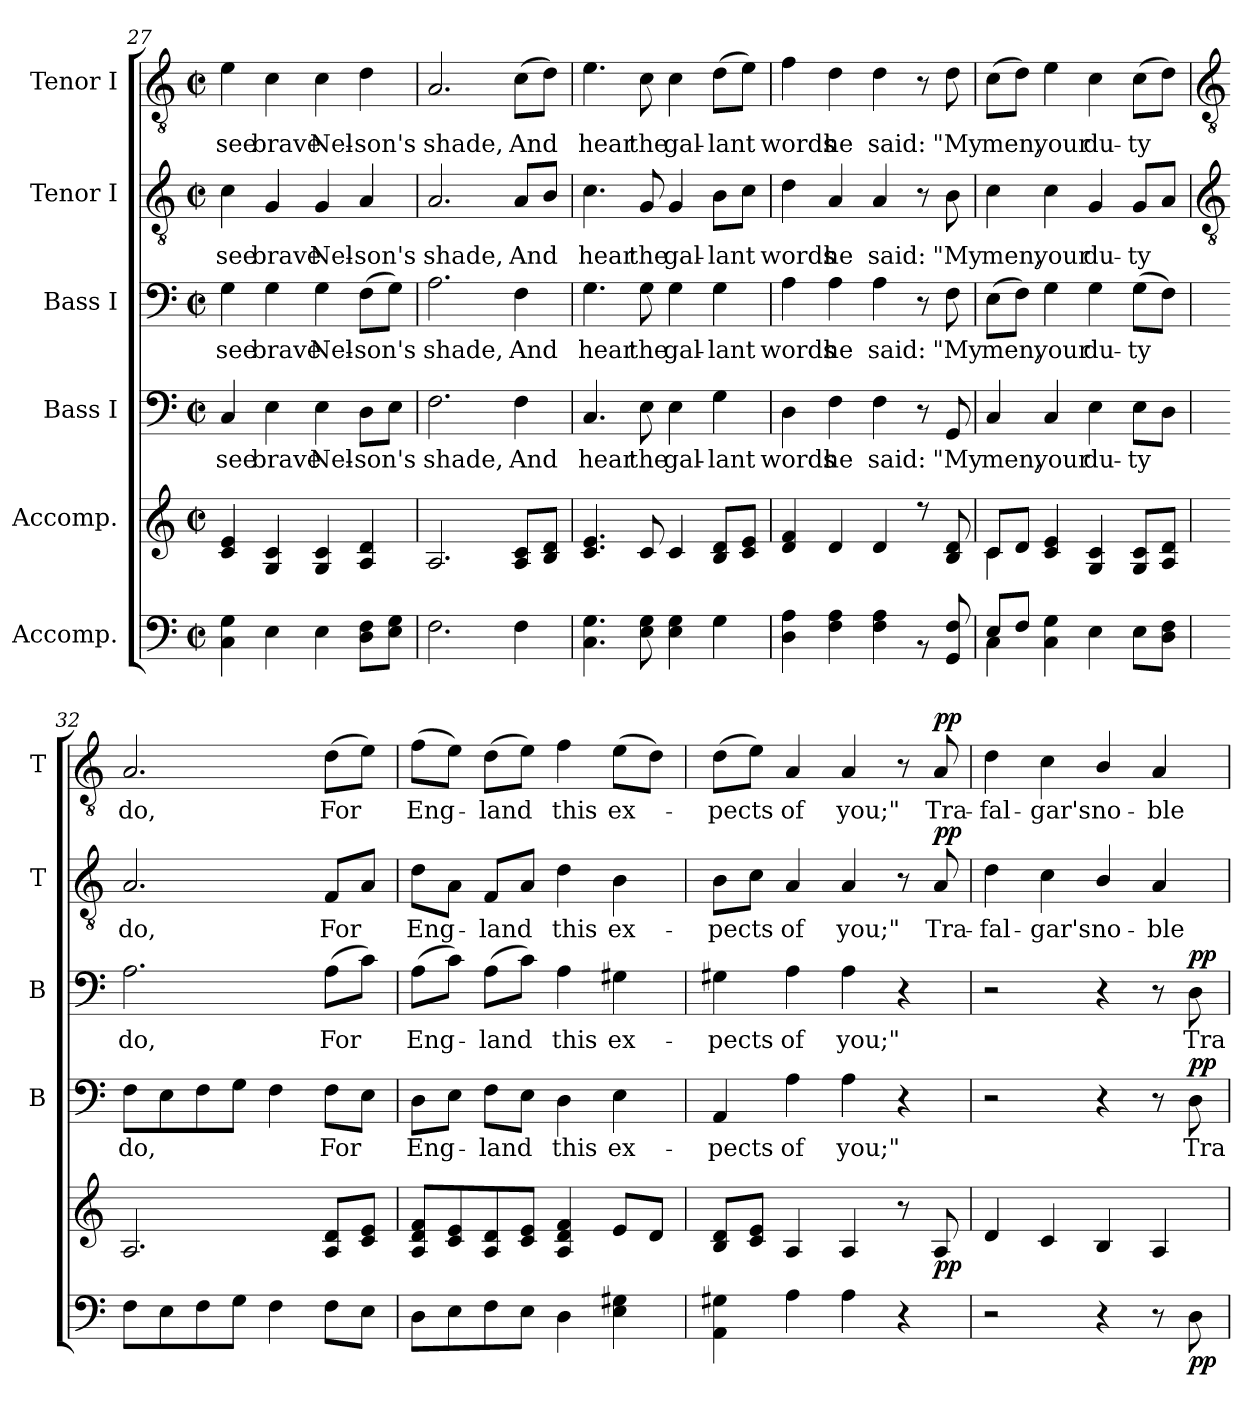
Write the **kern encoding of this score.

**kern	**dynam	**kern	**dynam	**kern	**text	**dynam	**kern	**text	**dynam	**kern	**text	**dynam	**kern	**text	**dynam
*part6	*part6	*part5	*part5	*part4	*part4	*part4	*part3	*part3	*part3	*part2	*part2	*part2	*part1	*part1	*part1
*staff6	*staff6	*staff5	*staff5	*staff4	*staff4	*staff4	*staff3	*staff3	*staff3	*staff2	*staff2	*staff2	*staff1	*staff1	*staff1
*I"Accomp.	*	*I"Accomp.	*	*I"Bass I	*	*	*I"Bass I	*	*	*I"Tenor I	*	*	*I"Tenor I	*	*
*	*	*	*	*I'B	*	*	*I'B	*	*	*I'T	*	*	*I'T	*	*
*clefF4	*	*clefG2	*	*clefF4	*	*	*clefF4	*	*	*clefGv2	*	*	*clefGv2	*	*
*k[]	*	*k[]	*	*k[]	*	*	*k[]	*	*	*k[]	*	*	*k[]	*	*
*C:	*	*C:	*	*C:	*	*	*C:	*	*	*C:	*	*	*C:	*	*
*M2/2	*	*M2/2	*	*M2/2	*	*	*M2/2	*	*	*M2/2	*	*	*M2/2	*	*
*met(c|)	*	*met(c|)	*	*met(c|)	*	*	*met(c|)	*	*	*met(c|)	*	*	*met(c|)	*	*
=27	=27	=27	=27	=27	=27	=27	=27	=27	=27	=27	=27	=27	=27	=27	=27
*^	*	*^	*	*	*	*	*	*	*	*	*	*	*	*	*
!	!	!	!	!	!	!	!LO:LY:b	!	!	!LO:LY:b	!	!	!LO:LY:b	!	!	!LO:LY:b	!
1ryy	4C\ 4G\	.	4c/ 4e/	1ryy	.	4C	see	.	4G	see	.	4c	see	.	4e	see	.
!	!	!	!	!	!	!	!LO:LY:b	!	!	!LO:LY:b	!	!	!LO:LY:b	!	!	!LO:LY:b	!
.	4E\	.	4G/ 4c/	.	.	4E	brave	.	4G	brave	.	4G	brave	.	4c	brave	.
!	!	!	!	!	!	!	!LO:LY:b	!	!	!LO:LY:b	!	!	!LO:LY:b	!	!	!LO:LY:b	!
.	4E\	.	4G/ 4c/	.	.	4E	Nel-	.	4G	Nel-	.	4G	Nel-	.	4c	Nel-	.
!	!	!	!	!	!	!	!LO:LY:b	!	!	!LO:LY:b	!	!	!LO:LY:b	!	!	!LO:LY:b	!
.	8D\ 8F\L	.	4A/ 4d/	.	.	8DL	-son's	.	(>8FL	-son's	.	4A	-son's	.	4d	-son's	.
.	8E\ 8G\J	.	.	.	.	8EJ	.	.	8GJ)	.	.	.	.	.	.	.	.
=28	=28	=28	=28	=28	=28	=28	=28	=28	=28	=28	=28	=28	=28	=28	=28	=28	=28
!	!	!	!	!	!	!	!LO:LY:b	!	!	!LO:LY:b	!	!	!LO:LY:b	!	!	!LO:LY:b	!
1ryy	2.F\	.	2.A/	1ryy	.	2.F	shade,	.	2.A	shade,	.	2.A	shade,	.	2.A	shade,	.
!	!	!	!	!	!	!	!LO:LY:b	!	!	!LO:LY:b	!	!	!LO:LY:b	!	!	!LO:LY:b	!
.	4F\	.	8A/ 8c/L	.	.	4F	And	.	4F	And	.	8AL	And	.	(>8cL	And	.
.	.	.	8B/ 8d/J	.	.	.	.	.	.	.	.	8BJ	.	.	8dJ)	.	.
=29	=29	=29	=29	=29	=29	=29	=29	=29	=29	=29	=29	=29	=29	=29	=29	=29	=29
!	!	!	!	!	!	!	!LO:LY:b	!	!	!LO:LY:b	!	!	!LO:LY:b	!	!	!LO:LY:b	!
1ryy	4.C\ 4.G\	.	4.c/ 4.e/	1ryy	.	4.C	hear	.	4.G	hear	.	4.c	hear	.	4.e	hear	.
!	!	!	!	!	!	!	!LO:LY:b	!	!	!LO:LY:b	!	!	!LO:LY:b	!	!	!LO:LY:b	!
.	8E\ 8G\	.	8c/	.	.	8E	the	.	8G	the	.	8G	the	.	8c	the	.
!	!	!	!	!	!	!	!LO:LY:b	!	!	!LO:LY:b	!	!	!LO:LY:b	!	!	!LO:LY:b	!
.	4E\ 4G\	.	4c/	.	.	4E	gal-	.	4G	gal-	.	4G	gal-	.	4c	gal-	.
!	!	!	!	!	!	!	!LO:LY:b	!	!	!LO:LY:b	!	!	!LO:LY:b	!	!	!LO:LY:b	!
.	4G\	.	8B/ 8d/L	.	.	4G	-lant	.	4G	-lant	.	8BL	-lant	.	(>8dL	-lant	.
.	.	.	8c/ 8e/J	.	.	.	.	.	.	.	.	8cJ	.	.	8eJ)	.	.
=30	=30	=30	=30	=30	=30	=30	=30	=30	=30	=30	=30	=30	=30	=30	=30	=30	=30
!	!	!	!	!	!	!	!LO:LY:b	!	!	!LO:LY:b	!	!	!LO:LY:b	!	!	!LO:LY:b	!
1ryy	4D\ 4A\	.	4d/ 4f/	1ryy	.	4D	words	.	4A	words	.	4d	words	.	4f	words	.
!	!	!	!	!	!	!	!LO:LY:b	!	!	!LO:LY:b	!	!	!LO:LY:b	!	!	!LO:LY:b	!
.	4F\ 4A\	.	4d/	.	.	4F	he	.	4A	he	.	4A	he	.	4d	he	.
!	!	!	!	!	!	!	!LO:LY:b	!	!	!LO:LY:b	!	!	!LO:LY:b	!	!	!LO:LY:b	!
.	4F\ 4A\	.	4d/	.	.	4F	said:	.	4A	said:	.	4A	said:	.	4d	said:	.
.	8r	.	8r	.	.	8r	.	.	8r	.	.	8r	.	.	8r	.	.
!	!	!	!	!	!	!	!LO:LY:b	!	!	!LO:LY:b	!	!	!LO:LY:b	!	!	!LO:LY:b	!
.	8GG/ 8F/	.	8B/ 8d/	.	.	8GG	"My	.	8F	"My	.	8B	"My	.	8d	"My	.
=31	=31	=31	=31	=31	=31	=31	=31	=31	=31	=31	=31	=31	=31	=31	=31	=31	=31
!	!	!	!	!	!	!	!LO:LY:b	!	!	!LO:LY:b	!	!	!LO:LY:b	!	!	!LO:LY:b	!
8E/L	4C\	.	8c/L	4c\	.	4C	men,	.	(>8EL	men,	.	4c	men,	.	(>8cL	men,	.
8F/J	.	.	8d/J	.	.	.	.	.	8FJ)	.	.	.	.	.	8dJ)	.	.
!	!	!	!	!	!	!	!LO:LY:b	!	!	!LO:LY:b	!	!	!LO:LY:b	!	!	!LO:LY:b	!
2.ryy	4C\ 4G\	.	4c/ 4e/	2.ryy	.	4C	your	.	4G	your	.	4c	your	.	4e	your	.
!	!	!	!	!	!	!	!LO:LY:b	!	!	!LO:LY:b	!	!	!LO:LY:b	!	!	!LO:LY:b	!
.	4E\	.	4G/ 4c/	.	.	4E	du-	.	4G	du-	.	4G	du-	.	4c	du-	.
!	!	!	!	!	!	!	!LO:LY:b	!	!	!LO:LY:b	!	!	!LO:LY:b	!	!	!LO:LY:b	!
.	8E\L	.	8G/ 8c/L	.	.	8EL	-ty	.	(>8GL	-ty	.	8GL	-ty	.	(>8cL	-ty	.
.	8D\ 8F\J	.	8A/ 8d/J	.	.	8DJ	.	.	8FJ)	.	.	8AJ	.	.	8dJ)	.	.
*v	*v	*	*	*	*	*	*	*	*	*	*	*	*	*	*	*	*
*	*	*v	*v	*	*	*	*	*	*	*	*	*	*	*	*	*
!!LO:LB:g=z
=32	=32	=32	=32	=32	=32	=32	=32	=32	=32	=32	=32	=32	=32	=32	=32
*	*	*	*	*	*	*	*	*	*	*clefGv2	*	*	*clefGv2	*	*
*^	*	*	*	*	*	*	*	*	*	*	*	*	*	*	*
!	!	!	!	!	!	!LO:LY:b	!	!	!LO:LY:b	!	!	!LO:LY:b	!	!	!LO:LY:b	!
*v	*v	*	*	*	*	*	*	*	*	*	*	*	*	*	*	*
8FL	.	2.A	.	8FL	do,	.	2.A	do,	.	2.A	do,	.	2.A	do,	.
8E	.	.	.	8E	.	.	.	.	.	.	.	.	.	.	.
8F	.	.	.	8F	.	.	.	.	.	.	.	.	.	.	.
8GJ	.	.	.	8GJ	.	.	.	.	.	.	.	.	.	.	.
4F	.	.	.	4F	.	.	.	.	.	.	.	.	.	.	.
!	!	!	!	!	!LO:LY:b	!	!	!LO:LY:b	!	!	!LO:LY:b	!	!	!LO:LY:b	!
8FL	.	8A 8dL	.	8FL	For	.	(>8AL	For	.	8FL	For	.	(>8dL	For	.
8EJ	.	8c 8eJ	.	8EJ	.	.	8cJ)	.	.	8AJ	.	.	8eJ)	.	.
=33	=33	=33	=33	=33	=33	=33	=33	=33	=33	=33	=33	=33	=33	=33	=33
!	!	!	!	!	!LO:LY:b	!	!	!LO:LY:b	!	!	!LO:LY:b	!	!	!LO:LY:b	!
8DL	.	8A 8d 8fL	.	8DL	-Eng-	.	(>8AL	Eng-	.	8dL	Eng-	.	(>8fL	Eng-	.
8E	.	8c 8e	.	8EJ	.	.	8cJ)	.	.	8AJ	.	.	8eJ)	.	.
!	!	!	!	!	!LO:LY:b	!	!	!LO:LY:b	!	!	!LO:LY:b	!	!	!LO:LY:b	!
8F	.	8A 8d	.	8FL	land	.	(>8AL	land	.	8FL	-land	.	(>8dL	land	.
8EJ	.	8c 8eJ	.	8EJ	.	.	8cJ)	.	.	8AJ	.	.	8eJ)	.	.
!	!	!	!	!	!LO:LY:b	!	!	!LO:LY:b	!	!	!LO:LY:b	!	!	!LO:LY:b	!
4D	.	4A 4d 4f	.	4D	this	.	4A	this	.	4d	this	.	4f	this	.
!	!	!	!	!	!LO:LY:b	!	!	!LO:LY:b	!	!	!LO:LY:b	!	!	!LO:LY:b	!
4E 4G#X	.	8eL	.	4E	ex-	.	4G#X	ex-	.	4B	ex-	.	(>8eL	ex-	.
.	.	8dJ	.	.	.	.	.	.	.	.	.	.	8dJ)	.	.
=34	=34	=34	=34	=34	=34	=34	=34	=34	=34	=34	=34	=34	=34	=34	=34
!	!	!	!	!	!LO:LY:b	!	!	!LO:LY:b	!	!	!LO:LY:b	!	!	!LO:LY:b	!
4AA 4G#X	.	8B 8dL	.	4AA	pects	.	4G#X	-pects	.	8BL	-pects	.	(>8dL	-pects	.
.	.	8c 8eJ	.	.	.	.	.	.	.	8cJ	.	.	8eJ)	.	.
!	!	!	!	!	!LO:LY:b	!	!	!LO:LY:b	!	!	!LO:LY:b	!	!	!LO:LY:b	!
4A	.	4A	.	4A	of	.	4A	of	.	4A	of	.	4A	of	.
!	!	!	!	!	!LO:LY:b	!	!	!LO:LY:b	!	!	!LO:LY:b	!	!	!LO:LY:b	!
4A	.	4A	.	4A	you;"	.	4A	you;"	.	4A	you;"	.	4A	you;"	.
4r	.	8r	.	4r	.	.	4r	.	.	8r	.	.	8r	.	.
!	!	!	!LO:DY:b	!	!	!	!	!	!	!	!LO:LY:b	!LO:DY:b	!	!LO:LY:b	!LO:DY:b
.	.	8A	pp	.	.	.	.	.	.	8A	Tra-	pp	8A	Tra-	pp
=35	=35	=35	=35	=35	=35	=35	=35	=35	=35	=35	=35	=35	=35	=35	=35
!	!	!	!	!	!	!	!	!	!	!	!LO:LY:b	!	!	!LO:LY:b	!
2r	.	4d	.	2r	.	.	2r	.	.	4d	fal-	.	4d	-fal-	.
!	!	!	!	!	!	!	!	!	!	!	!LO:LY:b	!	!	!LO:LY:b	!
.	.	4c	.	.	.	.	.	.	.	4c	-gar's	.	4c	-gar's	.
!	!	!	!	!	!	!	!	!	!	!	!LO:LY:b	!	!	!LO:LY:b	!
4r	.	4B/	.	4r	.	.	4r	.	.	4B/	no-	.	4B/	no-	.
!	!	!	!	!	!	!	!	!	!	!	!LO:LY:b	!	!	!LO:LY:b	!
8r	.	4A	.	8r	.	.	8r	.	.	4A	-ble	.	4A	-ble	.
!	!LO:DY:b	!	!	!	!LO:LY:b	!LO:DY:b	!	!LO:LY:b	!LO:DY:b	!	!	!	!	!	!
8D	pp	.	.	8D	-Tra-	pp	8D	Tra-	pp	.	.	.	.	.	.
=	=	=	=	=	=	=	=	=	=	=	=	=	=	=	=
*-	*-	*-	*-	*-	*-	*-	*-	*-	*-	*-	*-	*-	*-	*-	*-
